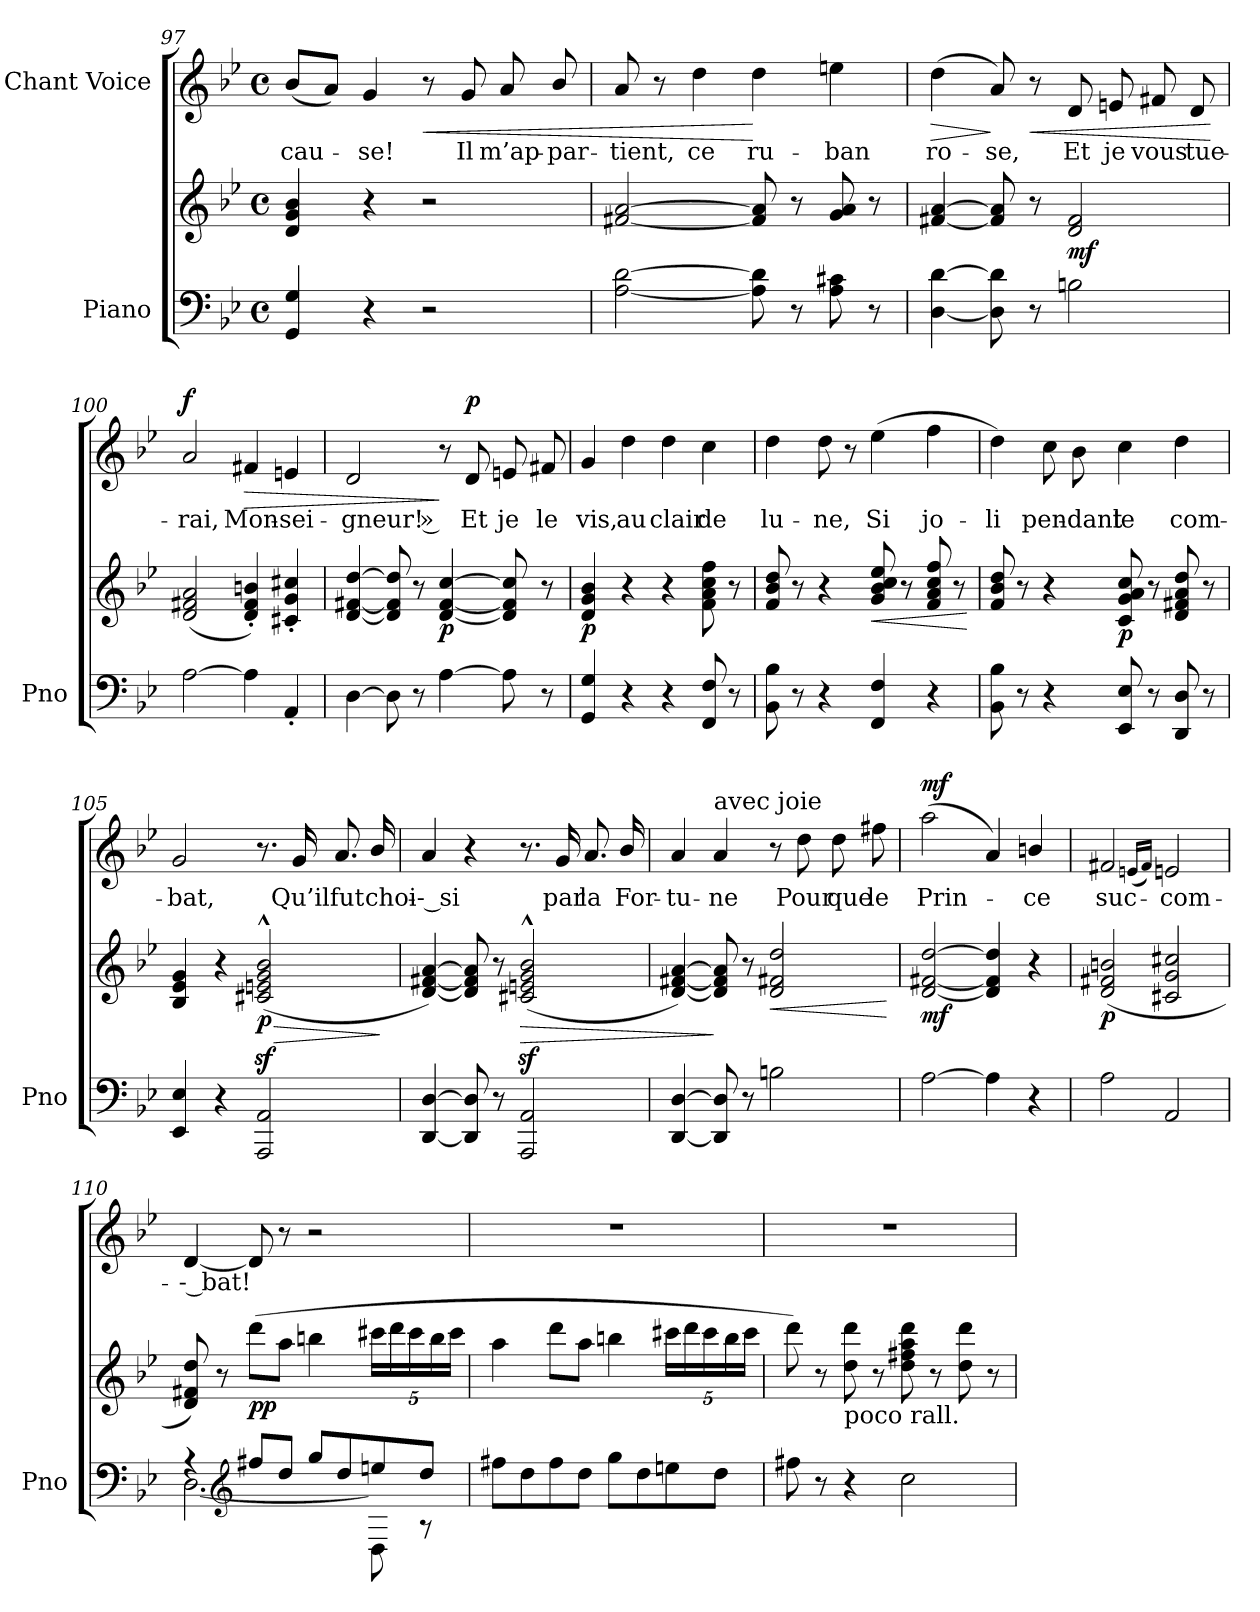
**kern	**kern	**dynam	**kern	**text	**dynam
*part2	*part2	*part2	*part1	*part1	*part1
*staff3	*staff2	*staff2/3	*staff1	*staff1	*staff1
*I"Piano	*	*	*I"Chant Voice	*	*
*I'Pno	*	*	*	*	*
*clefF4	*clefG2	*	*clefG2	*	*
*k[b-e-]	*k[b-e-]	*	*k[b-e-]	*	*
*M4/4	*M4/4	*	*M4/4	*	*
*met(c)	*met(c)	*	*met(c)	*	*
=97	=97	=97	=97	=97	=97
!	!	!	!	!LO:LY:b	!
4GG/ 4G/	4d/ 4g/ 4b-/	.	(<8b-/L	cau-	.
.	.	.	8a/J)	.	.
!	!	!	!	!LO:LY:b	!
4r	4r	.	4g/	-se!	.
!	!	!	!	!	!LO:HP:b
2r	2r	.	8r	.	<
!	!	!	!	!LO:LY:b	!
.	.	.	8g/	Il	.
!	!	!	!	!LO:LY:b	!
.	.	.	8a/	m’ap-	.
!	!	!	!	!LO:LY:b	!
.	.	.	8b-/	-par-	.
=98	=98	=98	=98	=98	=98
!	!	!	!	!LO:LY:b	!
[2A\ [2d\	[2f#X/ [2a/	.	8a/	-tient,	.
.	.	.	8r	.	.
!	!	!	!	!LO:LY:b	!
.	.	.	4dd\	ce	.
!	!	!	!	!LO:LY:b	!
8A\] 8d\]	8f#/] 8a/]	.	4dd\	ru-	[
8r	8r	.	.	.	.
!	!	!	!	!LO:LY:b	!
8A\ 8c#X\	8g/ 8a/	.	4een\	-ban	.
8r	8r	.	.	.	.
!!LO:LB:g=z
=99	=99	=99	=99	=99	=99
!	!	!	!	!LO:LY:b	!LO:HP:b
[4D\ [4d\	[4f#X/ [4a/	.	(>4dd\	ro-	>
!	!	!	!	!LO:LY:b	!
8D\] 8d\]	8f#/] 8a/]	.	8a/)	-se,	]
!	!	!	!	!	!LO:HP:b
8r	8r	.	8r	.	<
!	!	!LO:DY:b	!	!LO:LY:b	!
2Bn\	2d/ 2f#/	mf	8d/	Et	.
!	!	!	!	!LO:LY:b	!
.	.	.	8en/	je	.
!	!	!	!	!LO:LY:b	!
.	.	.	8f#X/	vous	.
!	!	!	!	!LO:LY:b	!
.	.	.	8d/	tue-	.
.	.	.	.	.	[
=100	=100	=100	=100	=100	=100
!	!	!	!	!LO:LY:b	!LO:DY:a
[2A\	(>2d/ 2f#X/ 2a/	.	2a/	-rai,	f
!	!	!	!	!LO:LY:b	!LO:HP:b
4A\]	4d/' 4f#/' 4bn/')	.	4f#X/	Mon-	>
!	!	!	!	!LO:LY:b	!
4AA'/	4c#X/' 4g/' 4cc#X/'	.	4en/	-sei-	.
=101	=101	=101	=101	=101	=101
!	!	!	!	!LO:LY:b	!
[4D\	[4d/ [4f#X/ [4dd/	.	2d/	-gneur! »	.
8D\]	8d/] 8f#/] 8dd/]	.	.	.	.
8r	8r	.	.	.	.
!	!	!LO:DY:b	!	!	!
[4A\	[4d/ [4f#/ [4cc/	p	8r	.	]
!	!	!	!	!LO:LY:b	!LO:DY:a
.	.	.	8d/	Et	p
!	!	!	!	!LO:LY:b	!
8A\]	8d/] 8f#/] 8cc/]	.	8en/	je	.
!	!	!	!	!LO:LY:b	!
8r	8r	.	8f#X/	le	.
=102	=102	=102	=102	=102	=102
!	!	!LO:DY:b	!	!LO:LY:b	!
4GG/ 4G/	4d/ 4g/ 4b-/	p	4g/	vis,	.
!	!	!	!	!LO:LY:b	!
4r	4r	.	4dd\	au	.
!	!	!	!	!LO:LY:b	!
4r	4r	.	4dd\	clair	.
!	!	!	!	!LO:LY:b	!
8FF/ 8F/	8f\ 8a\ 8cc\ 8ff\	.	4cc\	de	.
8r	8r	.	.	.	.
!!LO:LB:g=z
=103	=103	=103	=103	=103	=103
!	!	!	!	!LO:LY:b	!
8BB-\ 8B-\	8f/ 8b-/ 8dd/	.	4dd\	lu-	.
8r	8r	.	.	.	.
!	!	!	!	!LO:LY:b	!
4r	4r	.	8dd\	-ne,	.
.	.	.	8r	.	.
!	!	!LO:HP:b	!	!LO:LY:b	!
4FF/ 4F/	8g/ 8b-/ 8cc/ 8ee-/	<	(>4ee-\	Si	.
.	8r	.	.	.	.
!	!	!	!	!LO:LY:b	!
4r	8f/ 8a/ 8cc/ 8ff/	.	4ff\	jo-	.
.	8r	.	.	.	.
.	.	[	.	.	.
=104	=104	=104	=104	=104	=104
!	!	!	!	!LO:LY:b	!
8BB-\ 8B-\	8f/ 8b-/ 8dd/	.	4dd\)	-li	.
8r	8r	.	.	.	.
!	!	!	!	!LO:LY:b	!
4r	4r	.	8cc\	pen-	.
!	!	!	!	!LO:LY:b	!
.	.	.	8b-\	-dant	.
!	!	!LO:DY:b	!	!LO:LY:b	!
8EE-/ 8E-/	8c/ 8g/ 8a/ 8cc/	p	4cc\	le	.
8r	8r	.	.	.	.
!	!	!	!	!LO:LY:b	!
8DD/ 8D/	8d/ 8f#X/ 8a/ 8dd/	.	4dd\	com-	.
8r	8r	.	.	.	.
=105	=105	=105	=105	=105	=105
!	!	!	!	!LO:LY:b	!
4EE-/ 4E-/	4B-/ 4e-/ 4g/	.	2g/	-bat,	.
4r	4r	.	.	.	.
!	!	!LO:HP:b	!	!	!
!	!	!LO:DY:n=1:b	!	!	!
2AAA/ 2AA/	(>2c#X/z<^^ 2en/z<^^ 2g/z<^^ 2b-/z<^^	> p	8.r	.	.
!	!	!	!	!LO:LY:b	!LO:DY:a
!	!	!	!	!	!LO:DY:n=1:a
.	.	.	16g/	Qu’il	other-dynamics f
!	!	!	!	!LO:LY:b	!
.	.	.	8.a/	fut	.
!	!	!	!	!LO:LY:b	!
.	.	.	16b-/	choi-	.
.	.	]	.	.	.
!!LO:LB:g=z
=106	=106	=106	=106	=106	=106
!	!	!	!	!LO:LY:b	!
[4DD/ [4D/	[4d/ [4f#X/ [4a/)	.	4a/	-- si	.
8DD/] 8D/]	8d/] 8f#/] 8a/]	.	4r	.	.
8r	8r	.	.	.	.
!	!	!LO:HP:b	!	!	!LO:DY:a
!	!	!	!	!	!LO:DY:n=1:a
2AAA/ 2AA/	(>2c#X/z<^^ 2en/z<^^ 2g/z<^^ 2b-/z<^^	>	8.r	.	other-dynamics f
!	!	!	!	!LO:LY:b	!
.	.	.	16g/	par	.
!	!	!	!	!LO:LY:b	!
.	.	.	8.a/	la	.
!	!	!	!	!LO:LY:b	!
.	.	.	16b-/	For-	.
=107	=107	=107	=107	=107	=107
!	!	!	!	!LO:LY:b	!
[4DD/ [4D/	[4d/ [4f#X/ [4a/)	.	4a/	-tu-	.
!	!	!	!LO:TX:a:t=avec joie	!	!
!	!	!	!	!LO:LY:b	!
8DD/] 8D/]	8d/] 8f#/] 8a/]	]	4a/	-ne	.
8r	8r	.	.	.	.
!	!	!LO:HP:b	!	!	!
2Bn\	2d/ 2f#X/ 2dd/	<	8r	.	.
!	!	!	!	!LO:LY:b	!
.	.	.	8dd\	Pour	.
!	!	!	!	!LO:LY:b	!
.	.	.	8dd\	que	.
!	!	!	!	!LO:LY:b	!
.	.	.	8ff#X\	le	.
.	.	[	.	.	.
=108	=108	=108	=108	=108	=108
!	!	!LO:DY:b	!	!LO:LY:b	!LO:DY:a
[2A\	[2d/ [2f#X/ [2dd/	mf	(>2aa\	Prin-	mf
4A\]	4d/] 4f#/] 4dd/]	.	4a/)	.	.
!	!	!	!	!LO:LY:b	!
4r	4r	.	4bn/	-ce	.
=109	=109	=109	=109	=109	=109
!	!	!LO:DY:b	!	!LO:LY:b	!
2A\	(>2d/ 2f#X/ 2bn/	p	2f#X/	suc-	.
.	.	.	(<16qen/LL	.	.
.	.	.	16qf#/JJ)	.	.
!	!	!	!	!LO:LY:b	!
2AA/	2c#X/ 2g/ 2cc#X/	.	2en/	-com-	.
!!LO:PB:g=z
=110	=110	=110	=110	=110	=110
*^	*	*	*	*	*
!	!	!	!	!	!LO:LY:b	!
4rA	[2.D\	8d/ 8f#X/ 8dd/)	.	[4d/	-- bat!	.
.	.	8r	.	.	.	.
*clefG2	*	*	*	*	*	*
!	!	!	!LO:DY:b	!	!	!
8ff#X/L	.	(>8ddd\L	pp	8d/]	.	.
8dd/J	.	8aa\J	.	8r	.	.
8gg/L	.	4bbn\	.	2r	.	.
8dd/	.	.	.	.	.	.
*	*	*Xbrackettup	*	*	*	*
8een/	8D\]	20ccc#X\LL	.	.	.	.
.	.	20ddd\	.	.	.	.
.	.	20ccc#\	.	.	.	.
8dd/J	8r	.	.	.	.	.
.	.	20bb\	.	.	.	.
.	.	20ccc#\JJ	.	.	.	.
*v	*v	*	*	*	*	*
=111	=111	=111	=111	=111	=111
8ff#X\L	4aa\	.	1r	.	.
8dd\	.	.	.	.	.
8ff#\	8ddd\L	.	.	.	.
8dd\J	8aa\J	.	.	.	.
8gg\L	4bbn\	.	.	.	.
8dd\	.	.	.	.	.
8een\	20ccc#X\LL	.	.	.	.
.	20ddd\	.	.	.	.
.	20ccc#\	.	.	.	.
8dd\J	.	.	.	.	.
.	20bb\	.	.	.	.
.	20ccc#\JJ	.	.	.	.
=112	=112	=112	=112	=112	=112
*	*	*	*^	*	*
*	*	*	*	*^	*	*
8ff#X\	8ddd\)	.	1r	4ryy	2.ryy	.	.
8r	8r	.	.	.	.	.	.
*	*	*	*MM135	*	*	*	*
!	!LO:TX:b:t=poco rall.	!	!	!	!	!	!
4r	8dd\ 8ddd\	.	.	2.ryy	.	.	.
.	8r	.	.	.	.	.	.
2cc\	8dd\ 8ff#X\ 8aa\ 8ddd\	.	.	.	.	.	.
.	8r	.	.	.	.	.	.
*	*	*	*MM132	*	*	*	*
.	8dd\ 8ddd\	.	.	.	4ryy	.	.
.	8r	.	.	.	.	.	.
*	*	*	*v	*v	*v	*	*
=	=	=	=	=	=
*-	*-	*-	*-	*-	*-
